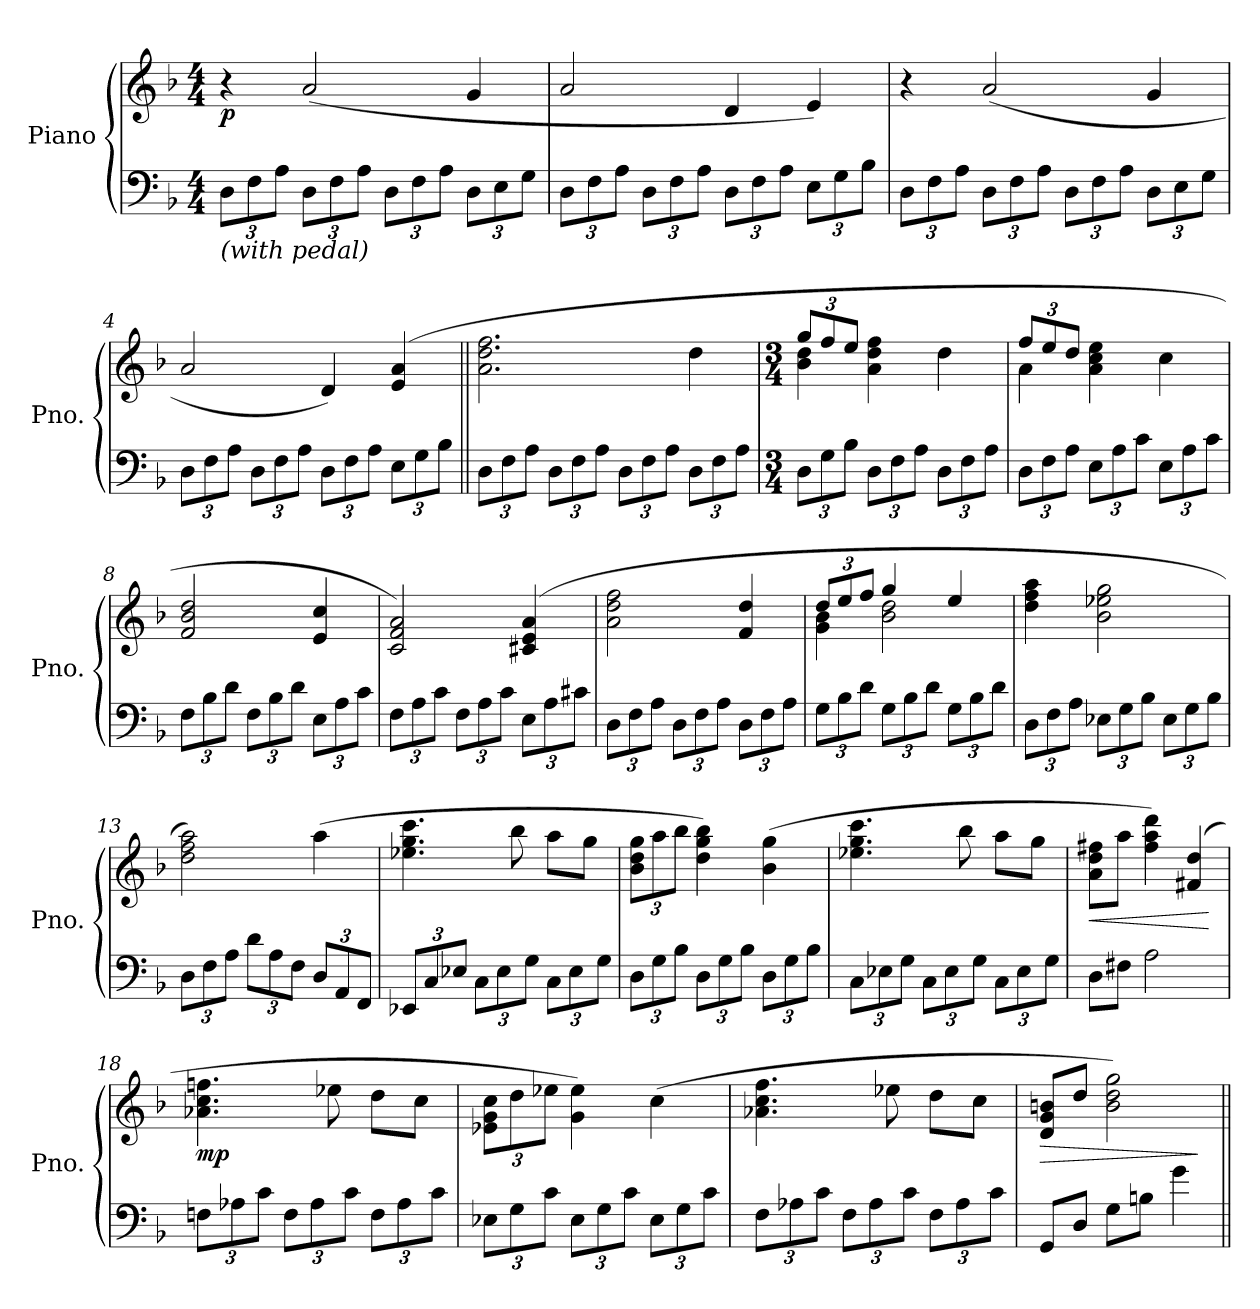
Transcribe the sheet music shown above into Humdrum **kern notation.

**kern	**kern	**dynam
*part1	*part1	*part1
*staff2	*staff1	*staff1/2
*I"Piano	*	*
*I'Pno.	*	*
*clefF4	*clefG2	*
*k[b-]	*k[b-]	*
*d:	*d:	*
*M4/4	*M4/4	*
*MM76	*MM76	*
*Xbrackettup	*	*
=1	=1	=1
!LO:TX:b:i:t=(with pedal)	!	!
!	!	!LO:DY:b
12D\L	4r	p
12F\	.	.
12A\J	.	.
12D\L	(>2a/	.
12F\	.	.
12A\J	.	.
12D\L	.	.
12F\	.	.
12A\J	.	.
12D\L	4g/	.
12E\	.	.
12G\J	.	.
=2	=2	=2
12D\L	2a/	.
12F\	.	.
12A\J	.	.
12D\L	.	.
12F\	.	.
12A\J	.	.
12D\L	4d/	.
12F\	.	.
12A\J	.	.
12E\L	4e/)	.
12G\	.	.
12B-\J	.	.
=3	=3	=3
12D\L	4r	.
12F\	.	.
12A\J	.	.
12D\L	(>2a/	.
12F\	.	.
12A\J	.	.
12D\L	.	.
12F\	.	.
12A\J	.	.
12D\L	4g/	.
12E\	.	.
12G\J	.	.
=4	=4	=4
12D\L	2a/	.
12F\	.	.
12A\J	.	.
12D\L	.	.
12F\	.	.
12A\J	.	.
12D\L	4d/)	.
12F\	.	.
12A\J	.	.
12E\L	(>4e/ 4a/	.
12G\	.	.
12B-\J	.	.
=5||	=5||	=5||
12D\L	2.a\ 2.dd\ 2.ff\	.
12F\	.	.
12A\J	.	.
12D\L	.	.
12F\	.	.
12A\J	.	.
12D\L	.	.
12F\	.	.
12A\J	.	.
12D\L	4dd\	.
12F\	.	.
12A\J	.	.
=6	=6	=6
*M3/4	*M3/4	*
*	*Xbrackettup	*
*	*^	*
12D\L	12gg/L	4b-\ 4dd\	.
12G\	12ff/	.	.
12B-\J	12ee/J	.	.
12D\L	4a\ 4dd\ 4ff\	2ryy	.
12F\	.	.	.
12A\J	.	.	.
12D\L	4dd\	.	.
12F\	.	.	.
12A\J	.	.	.
=7	=7	=7	=7
12D\L	12ff/L	4a\	.
12F\	12ee/	.	.
12A\J	12dd/J	.	.
12E\L	4a\ 4cc\ 4ee\	2ryy	.
12A\	.	.	.
12c\J	.	.	.
12E\L	4cc\	.	.
12A\	.	.	.
12c\J	.	.	.
*	*v	*v	*
=8	=8	=8
12F\L	2f/ 2b-/ 2dd/	.
12B-\	.	.
12d\J	.	.
12F\L	.	.
12B-\	.	.
12d\J	.	.
12E\L	4e/ 4cc/	.
12A\	.	.
12c\J	.	.
=9	=9	=9
12F\L	2c/ 2f/ 2a/)	.
12A\	.	.
12c\J	.	.
12F\L	.	.
12A\	.	.
12c\J	.	.
12E\L	(>4c#X/ 4e/ 4a/	.
12A\	.	.
12c#X\J	.	.
=10	=10	=10
12D\L	2a\ 2dd\ 2ff\	.
12F\	.	.
12A\J	.	.
12D\L	.	.
12F\	.	.
12A\J	.	.
12D\L	4f/ 4dd/	.
12F\	.	.
12A\J	.	.
=11	=11	=11
*	*^	*
12G\L	12dd/L	4g\ 4b-\	.
12B-\	12ee/	.	.
12d\J	12ff/J	.	.
12G\L	4gg/	2b-\ 2dd\	.
12B-\	.	.	.
12d\J	.	.	.
12G\L	4ee/	.	.
12B-\	.	.	.
12d\J	.	.	.
*	*v	*v	*
=12	=12	=12
12D\L	4dd\ 4ff\ 4aa\	.
12F\	.	.
12A\J	.	.
12E-X\L	2b-\ 2ee-X\ 2gg\	.
12G\	.	.
12B-\J	.	.
12E-\L	.	.
12G\	.	.
12B-\J	.	.
=13	=13	=13
12D\L	2dd\ 2ff\ 2aa\)	.
12F\	.	.
12A\J	.	.
12d\L	.	.
12A\	.	.
12F\J	.	.
12D/L	(>4aa\	.
12AA/	.	.
12FF/J	.	.
=14	=14	=14
12EE-X/L	4.ee-X\ 4.gg\ 4.ccc\	.
12C/	.	.
12E-X/J	.	.
12C\L	.	.
12E-\	.	.
.	8bb-\	.
12G\J	.	.
12C\L	8aa\L	.
12E-\	.	.
.	8gg\J	.
12G\J	.	.
=15	=15	=15
12D\L	12b-\ 12dd\ 12gg\L	.
12G\	12aa\	.
12B-\J	12bb-\J	.
12D\L	4dd\ 4gg\ 4bb-\)	.
12G\	.	.
12B-\J	.	.
12D\L	(>4b-\ 4gg\	.
12G\	.	.
12B-\J	.	.
=16	=16	=16
12C\L	4.ee-X\ 4.gg\ 4.ccc\	.
12E-X\	.	.
12G\J	.	.
12C\L	.	.
12E-\	.	.
.	8bb-\	.
12G\J	.	.
12C\L	8aa\L	.
12E-\	.	.
.	8gg\J	.
12G\J	.	.
=17	=17	=17
!	!	!LO:HP:b
8D\L	8a\ 8dd\ 8ff#X\L	<
8F#X\J	8aa\J	.
2A\	4ff#\ 4aa\ 4ddd\)	.
.	(>4f#X/ 4dd/	.
.	.	[
=18	=18	=18
!	!	!LO:DY:b
12Fn\L	4.a-X\ 4.cc\ 4.ffn\	mp
12A-X\	.	.
12c\J	.	.
12F\L	.	.
12A-\	.	.
.	8ee-X\	.
12c\J	.	.
12F\L	8dd\L	.
12A-\	.	.
.	8cc\J	.
12c\J	.	.
=19	=19	=19
12E-X\L	12e-X\ 12g\ 12cc\L	.
12G\	12dd\	.
12c\J	12ee-X\J	.
12E-\L	4g\ 4ee-\)	.
12G\	.	.
12c\J	.	.
12E-\L	(>4cc\	.
12G\	.	.
12c\J	.	.
=20	=20	=20
12F\L	4.a-X\ 4.cc\ 4.ff\	.
12A-X\	.	.
12c\J	.	.
12F\L	.	.
12A-\	.	.
.	8ee-X\	.
12c\J	.	.
12F\L	8dd\L	.
12A-\	.	.
.	8cc\J	.
12c\J	.	.
=21	=21	=21
!	!	!LO:HP:b
8GG/L	8d/ 8g/ 8bn/L	>
8D/J	8dd/J	.
8G\L	2b\ 2dd\ 2gg\)	.
8Bn\J	.	.
4g\	.	.
.	.	]
=||	=||	=||
*-	*-	*-
